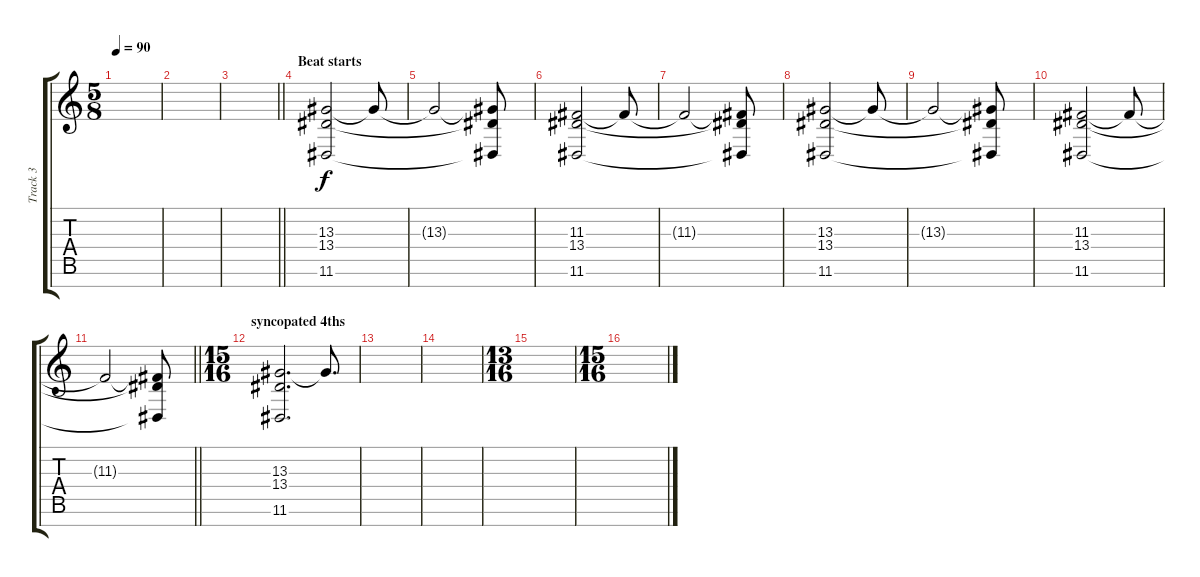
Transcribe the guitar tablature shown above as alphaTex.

\track ("Track 3" "Track 3") {instrument choiraahs}
\staff {score tabs}
\tuning (E4 B3 G3 D3 A2 E2 B1) {hide}
\ts (5 8)
\tempo 90
\clef g2
\ks c
|
|
\barLineRight lightlight
|
\section ("" "Beat starts")
(13.3 13.4 11.6).2 13.3{t}.8 |
13.3{t}.2 (13.3{t} 13.4{t} 11.6{t}).8 |
(11.3 13.4 11.6).2 11.3{t}.8 |
11.3{t}.2 (11.3{t} 13.4{t} 11.6{t}).8 |
(13.3 13.4 11.6).2 13.3{t}.8 |
13.3{t}.2 (13.3{t} 13.4{t} 11.6{t}).8 |
(11.3 13.4 11.6).2 11.3{t}.8 |
\barLineRight lightlight
11.3{t}.2 (11.3{t} 13.4{t} 11.6{t}).8 |
\ts (15 16)
\section ("" "syncopated 4ths")
(13.3 13.4 11.6).2{d volume 0} 13.3{t}.8{d} |
|
|
\ts (13 16)
|
\ts (15 16)
